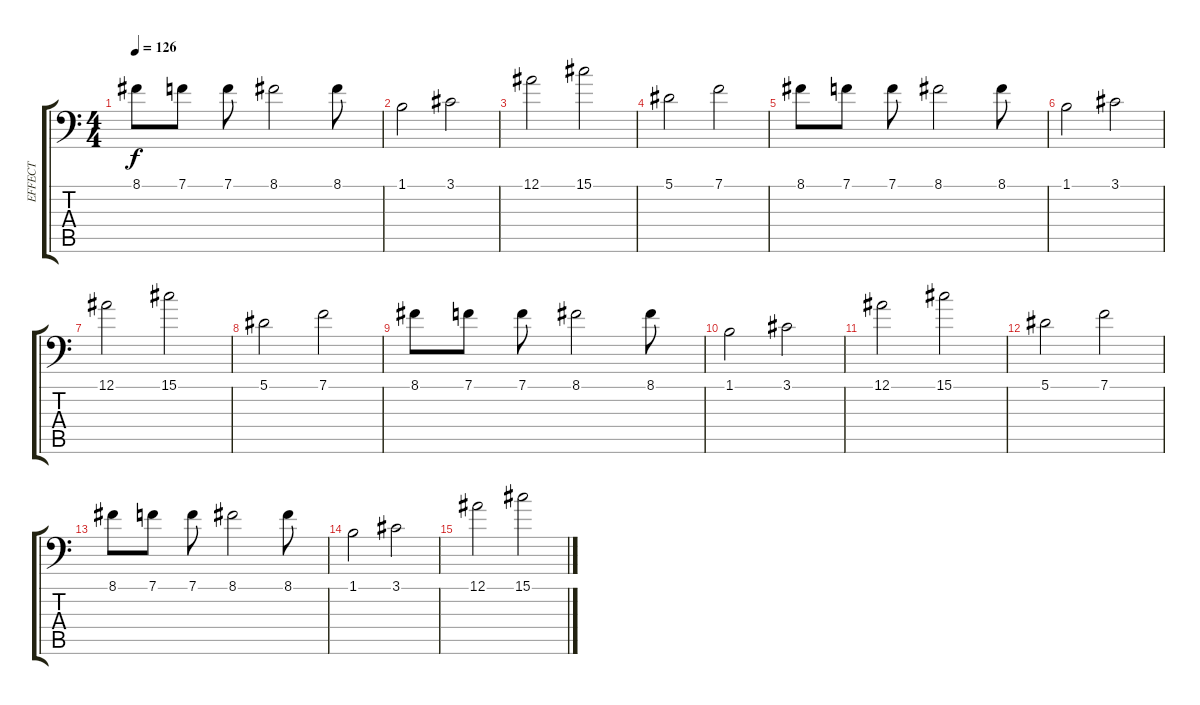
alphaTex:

\track ("EFFECT" "EFFECT") {instrument lead1square}
\staff {score tabs}
\tuning (Bb3 F3 Db3 Ab2 Eb2 Bb1) {hide}
\ts (4 4)
\tempo 126
\clef f4
\ks c
8.1.8{dy f} 7.1.8 7.1.8 8.1.2 8.1.8 |
1.1.2 3.1.2 |
12.1.2 15.1.2 |
5.1.2 7.1.2 |
8.1.8 7.1.8 7.1.8 8.1.2 8.1.8 |
1.1.2 3.1.2 |
12.1.2 15.1.2 |
5.1.2 7.1.2 |
8.1.8 7.1.8 7.1.8 8.1.2 8.1.8 |
1.1.2 3.1.2 |
12.1.2 15.1.2 |
5.1.2 7.1.2 |
8.1.8 7.1.8 7.1.8 8.1.2 8.1.8 |
1.1.2 3.1.2 |
12.1.2 15.1.2
